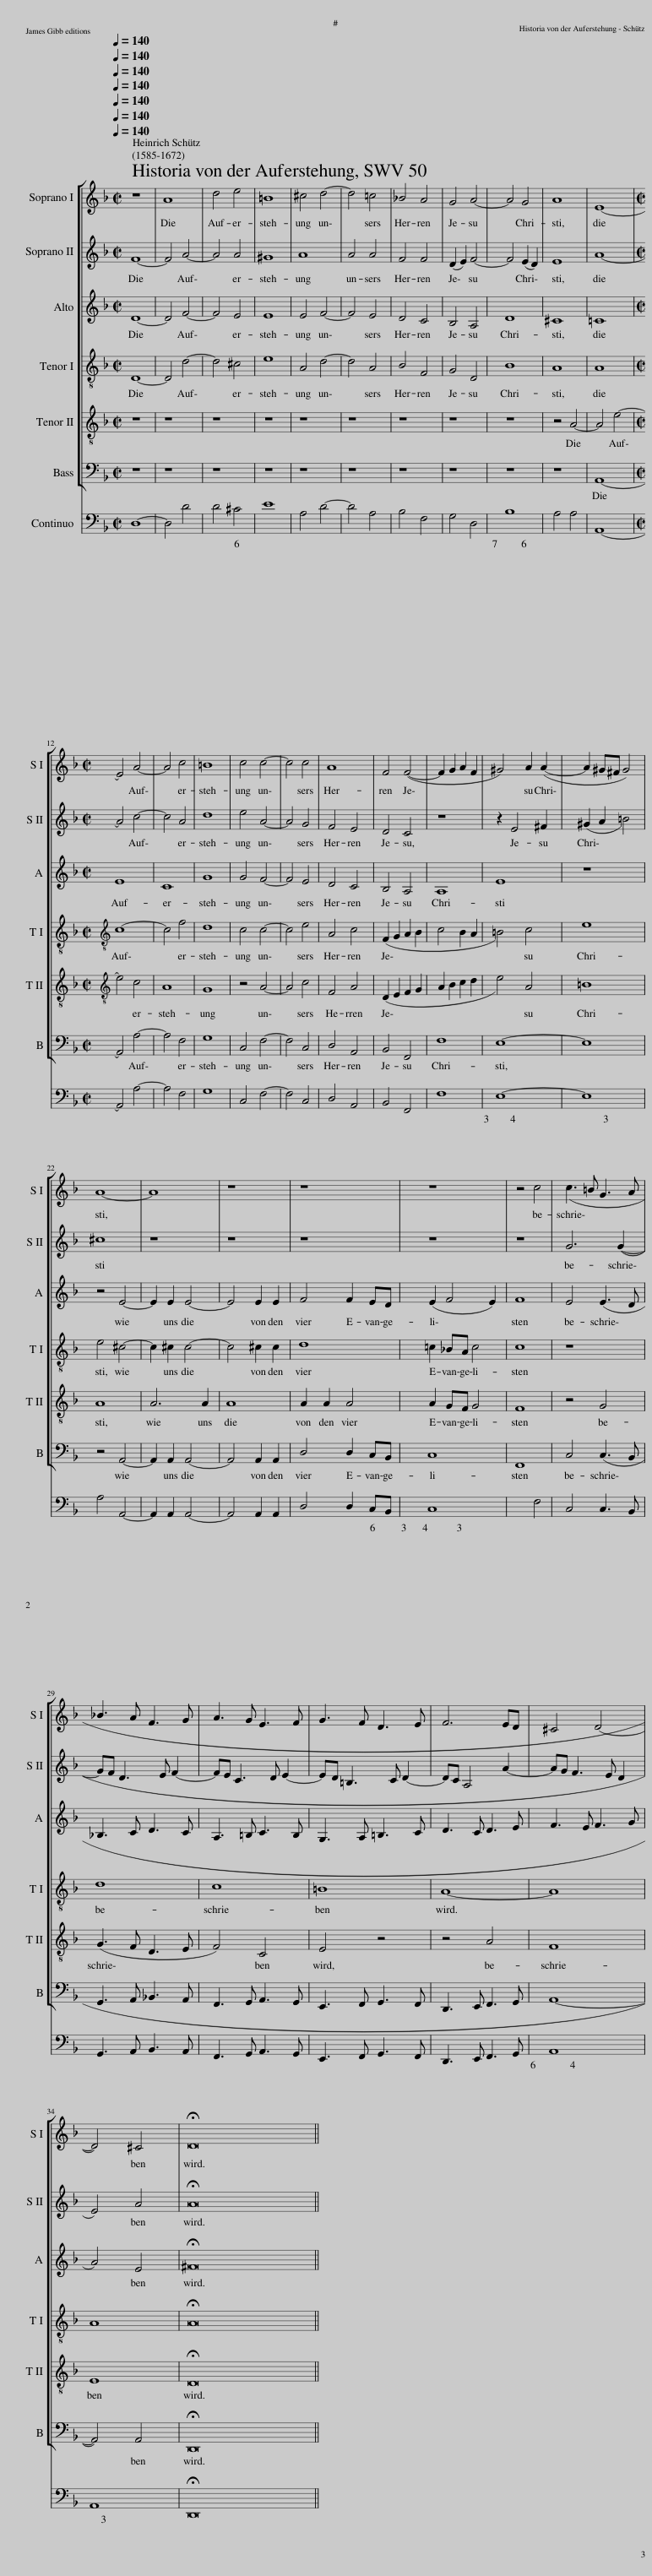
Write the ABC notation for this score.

X:1
%%score [ 1 2 3 4 5 6 ] 7
L:1/8
Q:1/4=140
M:2/2
I:linebreak $
K:F
V:1 treble
V:2 treble
V:3 treble
V:4 treble-8
V:5 treble-8
V:6 bass
V:7 bass
V:1
 z8 | A8 | d4 e4 | =B8 | ^c4 d4- | %5
 d4 =c4 | _B4 A4 | G4 A4- | A4 G4 | A8 | %10
 E8- |$[M:2/2] E4 A4- | A4 c4 | =B8 | c4 c4- | %15
 c4 c4 | A8 | F4 (F4- | F2 G2 A2 F2 | ^G4) A2 (A2- | %20
 A2 ^G^F G4) |$ A8- | A8 | z8 | z8 | %25
 z8 | z4 c4 | (c3 =B G3 A |$ _B3 A F3 G | A3 G E3 F | %30
 G3 F D3 E | F6 ED | ^C4 D4- |$ D4) ^C4 | !fermata!D16 || %35
V:2
 F8- | F4 A4- | A4 A4 | ^G8 | A8 | %5
 A4 A4 | F4 F4 | (D2 E2) F4- | F4 (E2 D2) | E8 | %10
 A8- |$[M:2/2] A4 c4- | c4 A4 | d8 | e4 A4- | %15
 A4 G4 | F4 E4 | D4 C4 | z8 | z2 E4 ^F2 | %20
 (^G2 A2 =B4) |$ ^c8 | z8 | z8 | z8 | %25
 z8 | z8 | G6 (G2- |$ GF D3 E F2- | FE C3 D E2- | %30
 ED =B,3 C D2- | DC A,4 A2- | AG F3 E D2 |$ E4) A4 | !fermata!A16 || %35
V:3
 D8- | D4 F4- | F4 E4 | E8 | E4 F4- | %5
 F4 E4 | D4 C4 | B,4 A,4 | D8 | ^C8 | %10
 =C8 |$[M:2/2] E8 | C8 | G8 | G4 F4- | %15
 F4 E4 | D4 C4 | B,4 A,4 | A,8 | E8 | %20
 z8 |$ z4 E4- | E2 E2 E4- | E4 E2 E2 | F4 F2 ED | %25
 (E2 F4 E2) | F8 | E4 (E3 D |$ _B,3 C D3 C | A,3 =B, C3 B, | %30
 G,3 A, =B,3 C | D3 C D3 E | F3 E F3 G |$ A4) E4 | !fermata!^F16 || %35
V:4
 D8- | D4 d4- | d4 ^c4 | e8 | A4 d4- | %5
 d4 A4 | B4 F4 | G4 D4 | B8 | A8 | %10
 A8 |$[M:2/2][K:treble-8] c8- | c4 f4 | d8 | c4 c4- | %15
 c4 e4 | A4 c4 | (F2 G2 A2 B2 | c4 B2 A2 | =B4) c4 | %20
 e8 |$ e4 ^c4- | c2 ^c2 c4- | c4 ^c2 c2 | d8 | %25
 =c2 _BA c4 | c8 | z8 |$ d8 | c8 | %30
 =B8 | A8- | A8 |$ A8 | !fermata!A16 || %35
V:5
 z8 | z8 | z8 | z8 | z8 | %5
 z8 | z8 | z8 | z8 | z4 A4- | %10
 A4 e4- |$[M:2/2][K:treble-8] e4 c4 | A8 | G8 | z4 A4- | %15
 A4 c4 | F4 A4 | (D2 E2 F2 G2 | A2 B2 c2 d2 | e4) A4 | %20
 =B8 |$ A8 | A6 A2 | A8 | A2 A2 A4 | %25
 A2 GF G4 | F8 | z4 G4 |$ (G3 F D3 E | F4) C4 | %30
 E4 z4 | z4 A4 | F8 |$ E8 | !fermata!D16 || %35
V:6
 z8 | z8 | z8 | z8 | z8 | %5
 z8 | z8 | z8 | z8 | z8 | %10
 A,,8- |$[M:2/2] A,,4 A,4- | A,4 F,4 | G,8 | C,4 F,4- | %15
 F,4 C,4 | D,4 A,,4 | B,,4 F,,4 | F,8 | E,8- | %20
 E,8 |$ z4 A,,4- | A,,2 A,,2 A,,4- | A,,4 A,,2 A,,2 | D,4 D,2 C,B,, | %25
 C,8 | F,,8 | C,4 (C,3 B,, |$ G,,3 A,, _B,,3 A,, | F,,3 G,, A,,3 G,, | %30
 E,,3 F,, G,,3 F,, | D,,3 E,, F,,3 G,, | A,,8- |$ A,,4) A,,4 | !fermata!D,,16 || %35
V:7
 D,8- | D,4 D4 | D4 ^C4 | E8 | A,4 D4- | %5
 D4 A,4 | B,4 F,4 | G,4 D,4 | B,8 | A,4 A,4 | %10
 A,,8- |$[M:2/2] A,,4 A,4- | A,4 F,4 | G,8 | C,4 F,4- | %15
 F,4 C,4 | D,4 A,,4 | B,,4 F,,4 | F,8 | E,8- | %20
 E,8 |$ A,4 A,,4- | A,,2 A,,2 A,,4- | A,,4 A,,2 A,,2 | D,4 D,2 C,B,, | %25
 C,8 | x4 F,4 | C,4 C,3 B,, |$ G,,3 A,, B,,3 A,, | F,,3 G,, A,,3 G,, | %30
 E,,3 F,, G,,3 F,, | D,,3 E,, F,,3 G,, | A,,8 |$ A,,8 | !fermata!D,,16 || %35
